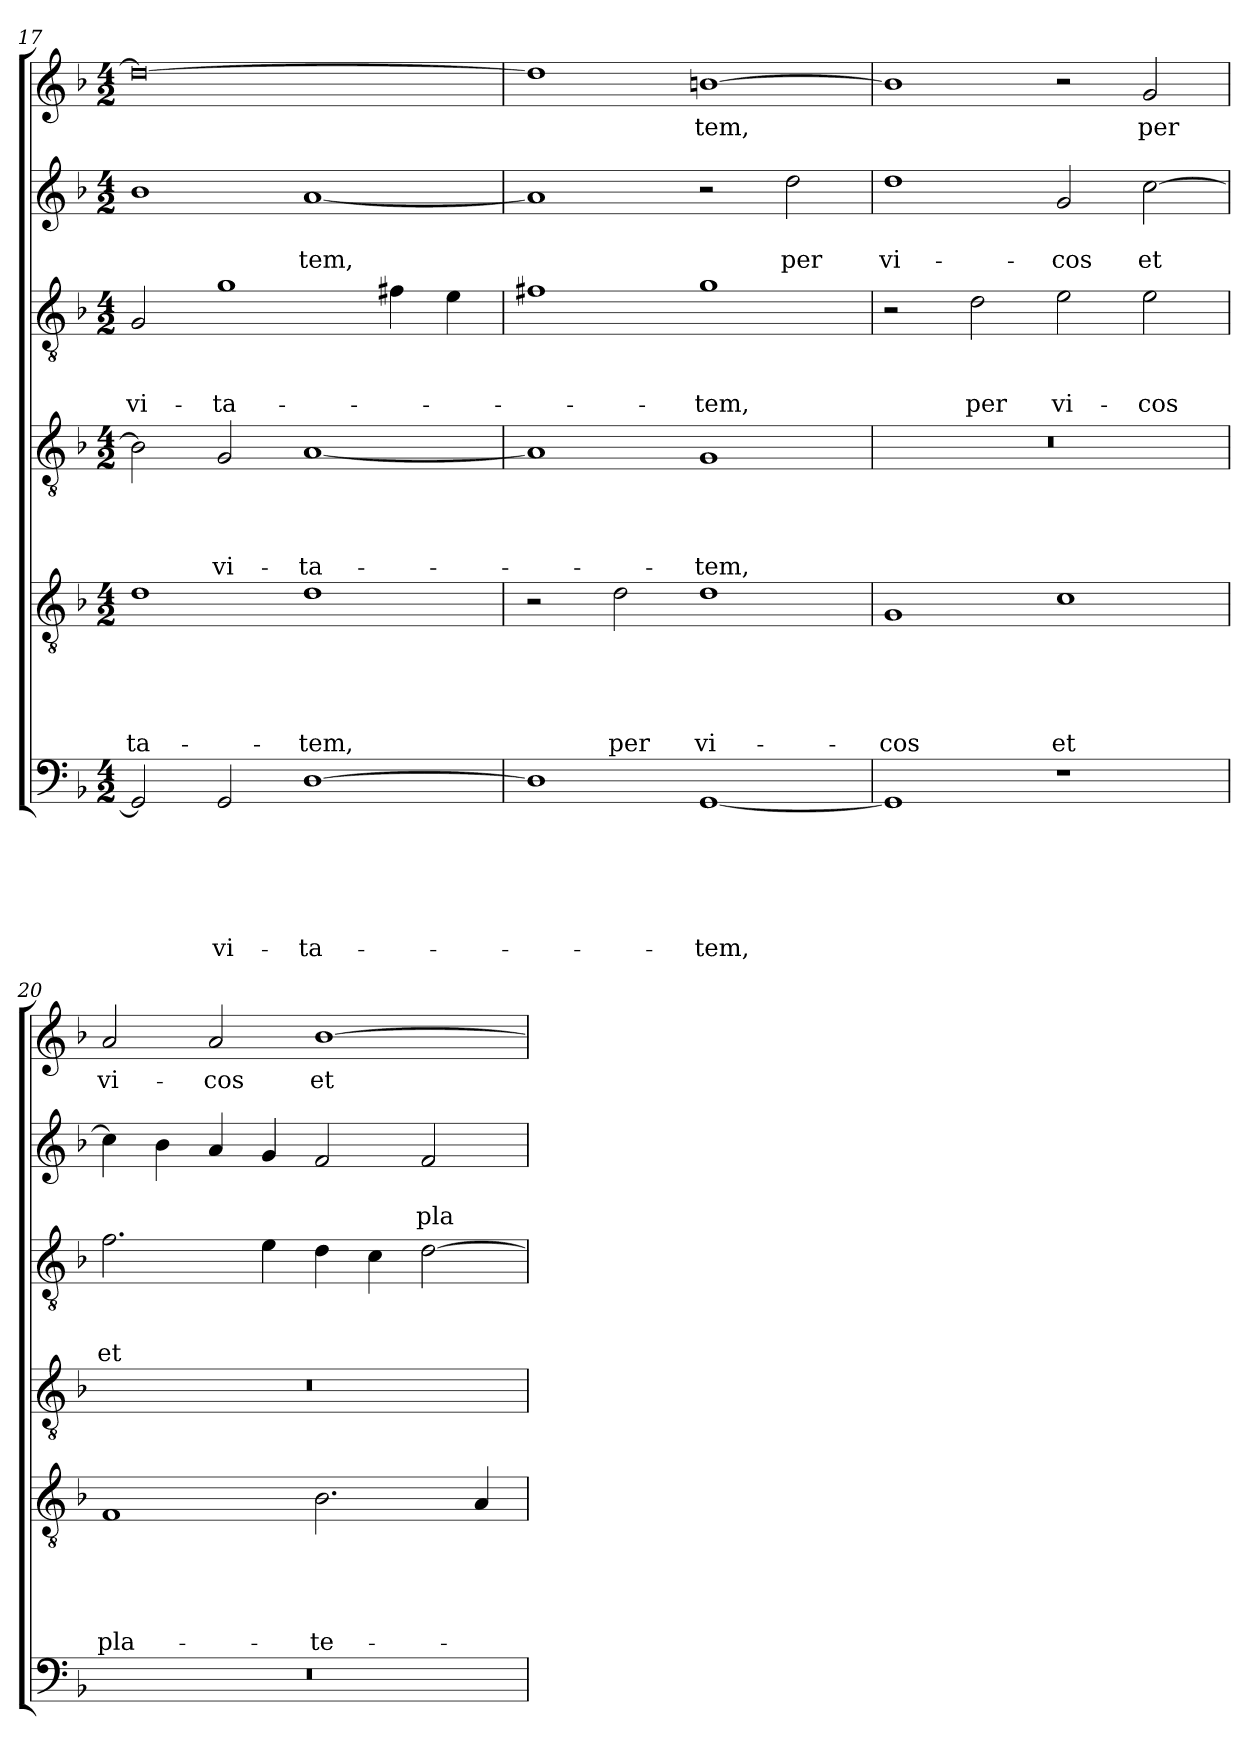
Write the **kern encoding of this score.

**kern	**text	**text	**text	**text	**text	**text	**kern	**text	**text	**text	**text	**text	**kern	**text	**text	**text	**text	**kern	**text	**text	**text	**kern	**text	**text	**kern	**text
*part6	*part6	*part6	*part6	*part6	*part6	*part6	*part5	*part5	*part5	*part5	*part5	*part5	*part4	*part4	*part4	*part4	*part4	*part3	*part3	*part3	*part3	*part2	*part2	*part2	*part1	*part1
*staff6	*staff6	*staff6	*staff6	*staff6	*staff6	*staff6	*staff5	*staff5	*staff5	*staff5	*staff5	*staff5	*staff4	*staff4	*staff4	*staff4	*staff4	*staff3	*staff3	*staff3	*staff3	*staff2	*staff2	*staff2	*staff1	*staff1
*clefF4	*	*	*	*	*	*	*clefGv2	*	*	*	*	*	*clefGv2	*	*	*	*	*clefGv2	*	*	*	*clefG2	*	*	*clefG2	*
*k[b-]	*	*	*	*	*	*	*k[b-]	*	*	*	*	*	*k[b-]	*	*	*	*	*k[b-]	*	*	*	*k[b-]	*	*	*k[b-]	*
*F:	*	*	*	*	*	*	*F:	*	*	*	*	*	*F:	*	*	*	*	*F:	*	*	*	*F:	*	*	*F:	*
*M4/2	*	*	*	*	*	*	*M4/2	*	*	*	*	*	*M4/2	*	*	*	*	*M4/2	*	*	*	*M4/2	*	*	*M4/2	*
=17	=17	=17	=17	=17	=17	=17	=17	=17	=17	=17	=17	=17	=17	=17	=17	=17	=17	=17	=17	=17	=17	=17	=17	=17	=17	=17
!	!	!	!	!	!	!	!	!	!	!	!	!LO:LY:b	!	!	!	!	!	!	!	!	!LO:LY:b	!	!	!	!	!
2GG/]	.	.	.	.	.	.	1d	.	.	.	.	-ta-	2B-\]	.	.	.	.	2G/	.	.	-vi-	1b-	.	.	0dd_	.
!	!	!	!	!	!	!LO:LY:b	!	!	!	!	!	!	!	!	!	!	!LO:LY:b	!	!	!	!LO:LY:b	!	!	!	!	!
2GG/	.	.	.	.	.	-vi-	.	.	.	.	.	.	2G/	.	.	.	-vi-	1g	.	.	-ta-	.	.	.	.	.
!	!	!	!	!	!	!LO:LY:b	!	!	!	!	!	!LO:LY:b	!	!	!	!	!LO:LY:b	!	!	!	!	!	!	!LO:LY:b	!	!
[1D	.	.	.	.	.	-ta-	1d	.	.	.	.	-tem,	[1A	.	.	.	-ta-	.	.	.	.	[1a	.	-tem,	.	.
.	.	.	.	.	.	.	.	.	.	.	.	.	.	.	.	.	.	4f#\	.	.	.	.	.	.	.	.
.	.	.	.	.	.	.	.	.	.	.	.	.	.	.	.	.	.	4e\	.	.	.	.	.	.	.	.
=18	=18	=18	=18	=18	=18	=18	=18	=18	=18	=18	=18	=18	=18	=18	=18	=18	=18	=18	=18	=18	=18	=18	=18	=18	=18	=18
1D]	.	.	.	.	.	.	2r	.	.	.	.	.	1A]	.	.	.	.	1f#X	.	.	.	1a]	.	.	1dd]	.
!	!	!	!	!	!	!	!	!	!	!	!	!LO:LY:b	!	!	!	!	!	!	!	!	!	!	!	!	!	!
.	.	.	.	.	.	.	2d\	.	.	.	.	per	.	.	.	.	.	.	.	.	.	.	.	.	.	.
!	!	!	!	!	!	!LO:LY:b	!	!	!	!	!	!LO:LY:b	!	!	!	!	!LO:LY:b	!	!	!	!LO:LY:b	!	!	!	!	!LO:LY:b
[1GG	.	.	.	.	.	-tem,	1d	.	.	.	.	vi-	1G	.	.	.	-tem,	1g	.	.	-tem,	2r	.	.	[1bn	-tem,
!	!	!	!	!	!	!	!	!	!	!	!	!	!	!	!	!	!	!	!	!	!	!	!	!LO:LY:b	!	!
.	.	.	.	.	.	.	.	.	.	.	.	.	.	.	.	.	.	.	.	.	.	2dd\	.	per	.	.
!!LO:PB:g=z
=19	=19	=19	=19	=19	=19	=19	=19	=19	=19	=19	=19	=19	=19	=19	=19	=19	=19	=19	=19	=19	=19	=19	=19	=19	=19	=19
!	!	!	!	!	!	!	!	!	!	!	!	!LO:LY:b	!	!	!	!	!	!	!	!	!	!	!	!LO:LY:b	!	!
1GG]	.	.	.	.	.	.	1G	.	.	.	.	-cos	0r	.	.	.	.	2r	.	.	.	1dd	.	vi-	1b]	.
!	!	!	!	!	!	!	!	!	!	!	!	!	!	!	!	!	!	!	!	!	!LO:LY:b	!	!	!	!	!
.	.	.	.	.	.	.	.	.	.	.	.	.	.	.	.	.	.	2d\	.	.	per	.	.	.	.	.
!	!	!	!	!	!	!	!	!	!	!	!	!LO:LY:b	!	!	!	!	!	!	!	!	!LO:LY:b	!	!	!LO:LY:b	!	!
1r	.	.	.	.	.	.	1c	.	.	.	.	et	.	.	.	.	.	2e\	.	.	vi-	2g/	.	-cos	2r	.
!	!	!	!	!	!	!	!	!	!	!	!	!	!	!	!	!	!	!	!	!	!LO:LY:b	!	!	!LO:LY:b	!	!LO:LY:b
.	.	.	.	.	.	.	.	.	.	.	.	.	.	.	.	.	.	2e\	.	.	-cos	[2cc\	.	et	2g/	per
=20	=20	=20	=20	=20	=20	=20	=20	=20	=20	=20	=20	=20	=20	=20	=20	=20	=20	=20	=20	=20	=20	=20	=20	=20	=20	=20
!	!	!	!	!	!	!	!	!	!	!	!	!LO:LY:b	!	!	!	!	!	!	!	!	!LO:LY:b	!	!	!	!	!LO:LY:b
0r	.	.	.	.	.	.	1F	.	.	.	.	pla-	0r	.	.	.	.	2.f\	.	.	et	4cc\]	.	.	2a/	vi-
.	.	.	.	.	.	.	.	.	.	.	.	.	.	.	.	.	.	.	.	.	.	4b-\	.	.	.	.
!	!	!	!	!	!	!	!	!	!	!	!	!	!	!	!	!	!	!	!	!	!	!	!	!	!	!LO:LY:b
.	.	.	.	.	.	.	.	.	.	.	.	.	.	.	.	.	.	.	.	.	.	4a/	.	.	2a/	-cos
.	.	.	.	.	.	.	.	.	.	.	.	.	.	.	.	.	.	4e\	.	.	.	4g/	.	.	.	.
!	!	!	!	!	!	!	!	!	!	!	!	!LO:LY:b	!	!	!	!	!	!	!	!	!	!	!	!	!	!LO:LY:b
.	.	.	.	.	.	.	2.B-\	.	.	.	.	-te-	.	.	.	.	.	4d\	.	.	.	2f/	.	.	[1b-	et
.	.	.	.	.	.	.	.	.	.	.	.	.	.	.	.	.	.	4c\	.	.	.	.	.	.	.	.
!	!	!	!	!	!	!	!	!	!	!	!	!	!	!	!	!	!	!	!	!	!	!	!	!LO:LY:b	!	!
.	.	.	.	.	.	.	.	.	.	.	.	.	.	.	.	.	.	[2d\	.	.	.	2f/	.	pla-	.	.
.	.	.	.	.	.	.	4A/	.	.	.	.	.	.	.	.	.	.	.	.	.	.	.	.	.	.	.
=	=	=	=	=	=	=	=	=	=	=	=	=	=	=	=	=	=	=	=	=	=	=	=	=	=	=
*-	*-	*-	*-	*-	*-	*-	*-	*-	*-	*-	*-	*-	*-	*-	*-	*-	*-	*-	*-	*-	*-	*-	*-	*-	*-	*-
